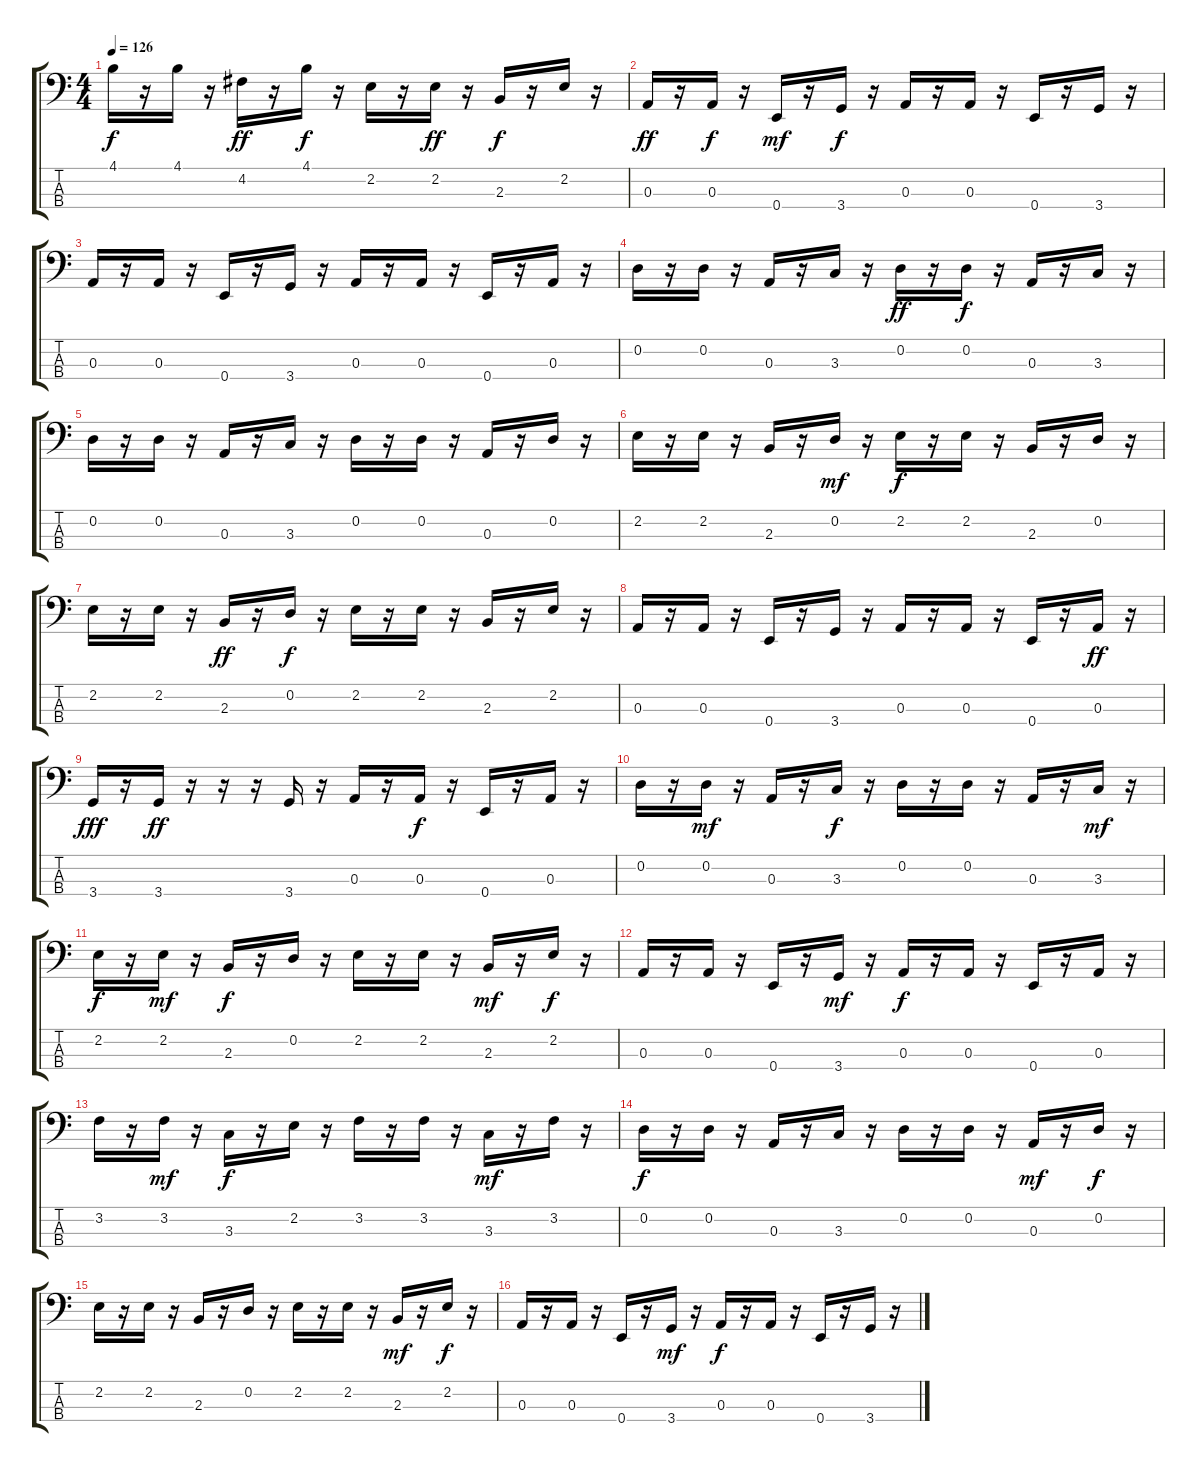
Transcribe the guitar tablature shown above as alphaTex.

\track "" {instrument electricbassfinger}
\staff {score tabs}
\tuning (G2 D2 A1 E1) {hide}
\ts (4 4)
\tempo 126
\clef f4
\ks c
4.1.16{dy f} r.16 4.1.16 r.16 4.2.16{dy ff} r.16 4.1.16{dy f} r.16 2.2.16 r.16 2.2.16{dy ff} r.16 2.3.16{dy f} r.16 2.2.16 r.16 |
0.3.16{dy ff} r.16 0.3.16{dy f} r.16 0.4.16{dy mf} r.16 3.4.16{dy f} r.16 0.3.16 r.16 0.3.16 r.16 0.4.16 r.16 3.4.16 r.16 |
0.3.16 r.16 0.3.16 r.16 0.4.16 r.16 3.4.16 r.16 0.3.16 r.16 0.3.16 r.16 0.4.16 r.16 0.3.16 r.16 |
0.2.16 r.16 0.2.16 r.16 0.3.16 r.16 3.3.16 r.16 0.2.16{dy ff} r.16 0.2.16{dy f} r.16 0.3.16 r.16 3.3.16 r.16 |
0.2.16 r.16 0.2.16 r.16 0.3.16 r.16 3.3.16 r.16 0.2.16 r.16 0.2.16 r.16 0.3.16 r.16 0.2.16 r.16 |
2.2.16 r.16 2.2.16 r.16 2.3.16 r.16 0.2.16{dy mf} r.16 2.2.16{dy f} r.16 2.2.16 r.16 2.3.16 r.16 0.2.16 r.16 |
2.2.16 r.16 2.2.16 r.16 2.3.16{dy ff} r.16 0.2.16{dy f} r.16 2.2.16 r.16 2.2.16 r.16 2.3.16 r.16 2.2.16 r.16 |
0.3.16 r.16 0.3.16 r.16 0.4.16 r.16 3.4.16 r.16 0.3.16 r.16 0.3.16 r.16 0.4.16 r.16 0.3.16{dy ff} r.16 |
3.4.16{dy fff} r.16 3.4.16{dy ff} r.16 r.16 r.16 3.4.16 r.16 0.3.16 r.16 0.3.16{dy f} r.16 0.4.16 r.16 0.3.16 r.16 |
0.2.16 r.16 0.2.16{dy mf} r.16 0.3.16 r.16 3.3.16{dy f} r.16 0.2.16 r.16 0.2.16 r.16 0.3.16 r.16 3.3.16{dy mf} r.16 |
2.2.16{dy f} r.16 2.2.16{dy mf} r.16 2.3.16{dy f} r.16 0.2.16 r.16 2.2.16 r.16 2.2.16 r.16 2.3.16{dy mf} r.16 2.2.16{dy f} r.16 |
0.3.16 r.16 0.3.16 r.16 0.4.16 r.16 3.4.16{dy mf} r.16 0.3.16{dy f} r.16 0.3.16 r.16 0.4.16 r.16 0.3.16 r.16 |
3.2.16 r.16 3.2.16{dy mf} r.16 3.3.16{dy f} r.16 2.2.16 r.16 3.2.16 r.16 3.2.16 r.16 3.3.16{dy mf} r.16 3.2.16 r.16 |
0.2.16{dy f} r.16 0.2.16 r.16 0.3.16 r.16 3.3.16 r.16 0.2.16 r.16 0.2.16 r.16 0.3.16{dy mf} r.16 0.2.16{dy f} r.16 |
2.2.16 r.16 2.2.16 r.16 2.3.16 r.16 0.2.16 r.16 2.2.16 r.16 2.2.16 r.16 2.3.16{dy mf} r.16 2.2.16{dy f} r.16 |
0.3.16 r.16 0.3.16 r.16 0.4.16 r.16 3.4.16{dy mf} r.16 0.3.16{dy f} r.16 0.3.16 r.16 0.4.16 r.16 3.4.16 r.16
